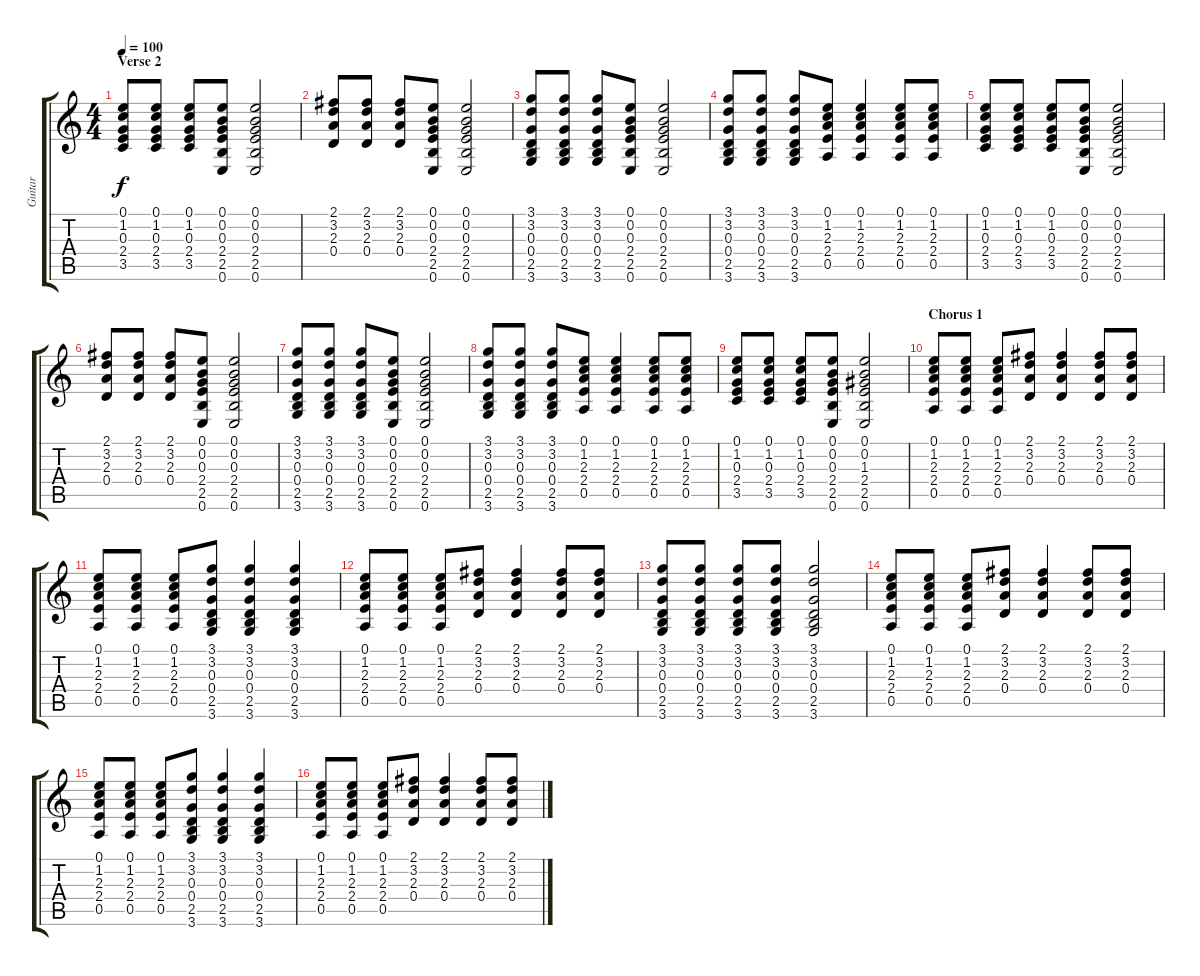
\track ("Guitar" "Guitar") {instrument acousticguitarnylon}
\staff {score tabs}
\tuning (E4 B3 G3 D3 A2 E2) {hide}
\ts (4 4)
\section ("" "Verse 2")
\tempo 100
\clef g2
\ks c
(0.1 1.2 0.3 2.4 3.5).8{dy f} (0.1 1.2 0.3 2.4 3.5).8 (0.1 1.2 0.3 2.4 3.5).8 (0.1 0.2 0.3 2.4 2.5 0.6).8 (0.1 0.2 0.3 2.4 2.5 0.6).2 |
(2.1 3.2 2.3 0.4).8 (2.1 3.2 2.3 0.4).8 (2.1 3.2 2.3 0.4).8 (0.1 0.2 0.3 2.4 2.5 0.6).8 (0.1 0.2 0.3 2.4 2.5 0.6).2 |
(3.1 3.2 0.3 0.4 2.5 3.6).8 (3.1 3.2 0.3 0.4 2.5 3.6).8 (3.1 3.2 0.3 0.4 2.5 3.6).8 (0.1 0.2 0.3 2.4 2.5 0.6).8 (0.1 0.2 0.3 2.4 2.5 0.6).2 |
(3.1 3.2 0.3 0.4 2.5 3.6).8 (3.1 3.2 0.3 0.4 2.5 3.6).8 (3.1 3.2 0.3 0.4 2.5 3.6).8 (0.1 1.2 2.3 2.4 0.5).8 (0.1 1.2 2.3 2.4 0.5).4 (0.1 1.2 2.3 2.4 0.5).8 (0.1 1.2 2.3 2.4 0.5).8 |
(0.1 1.2 0.3 2.4 3.5).8 (0.1 1.2 0.3 2.4 3.5).8 (0.1 1.2 0.3 2.4 3.5).8 (0.1 0.2 0.3 2.4 2.5 0.6).8 (0.1 0.2 0.3 2.4 2.5 0.6).2 |
(2.1 3.2 2.3 0.4).8 (2.1 3.2 2.3 0.4).8 (2.1 3.2 2.3 0.4).8 (0.1 0.2 0.3 2.4 2.5 0.6).8 (0.1 0.2 0.3 2.4 2.5 0.6).2 |
(3.1 3.2 0.3 0.4 2.5 3.6).8 (3.1 3.2 0.3 0.4 2.5 3.6).8 (3.1 3.2 0.3 0.4 2.5 3.6).8 (0.1 0.2 0.3 2.4 2.5 0.6).8 (0.1 0.2 0.3 2.4 2.5 0.6).2 |
(3.1 3.2 0.3 0.4 2.5 3.6).8 (3.1 3.2 0.3 0.4 2.5 3.6).8 (3.1 3.2 0.3 0.4 2.5 3.6).8 (0.1 1.2 2.3 2.4 0.5).8 (0.1 1.2 2.3 2.4 0.5).4 (0.1 1.2 2.3 2.4 0.5).8 (0.1 1.2 2.3 2.4 0.5).8 |
(0.1 1.2 0.3 2.4 3.5).8 (0.1 1.2 0.3 2.4 3.5).8 (0.1 1.2 0.3 2.4 3.5).8 (0.1 0.2 0.3 2.4 2.5 0.6).8 (0.1 0.2 1.3 2.4 2.5 0.6).2 |
\section ("" "Chorus 1")
(0.1 1.2 2.3 2.4 0.5).8 (0.1 1.2 2.3 2.4 0.5).8 (0.1 1.2 2.3 2.4 0.5).8 (2.1 3.2 2.3 0.4).8 (2.1 3.2 2.3 0.4).4 (2.1 3.2 2.3 0.4).8 (2.1 3.2 2.3 0.4).8 |
(0.1 1.2 2.3 2.4 0.5).8 (0.1 1.2 2.3 2.4 0.5).8 (0.1 1.2 2.3 2.4 0.5).8 (3.1 3.2 0.3 0.4 2.5 3.6).8 (3.1 3.2 0.3 0.4 2.5 3.6).4 (3.1 3.2 0.3 0.4 2.5 3.6).4 |
(0.1 1.2 2.3 2.4 0.5).8 (0.1 1.2 2.3 2.4 0.5).8 (0.1 1.2 2.3 2.4 0.5).8 (2.1 3.2 2.3 0.4).8 (2.1 3.2 2.3 0.4).4 (2.1 3.2 2.3 0.4).8 (2.1 3.2 2.3 0.4).8 |
(3.1 3.2 0.3 0.4 2.5 3.6).8 (3.1 3.2 0.3 0.4 2.5 3.6).8 (3.1 3.2 0.3 0.4 2.5 3.6).8 (3.1 3.2 0.3 0.4 2.5 3.6).8 (3.1 3.2 0.3 0.4 2.5 3.6).2 |
(0.1 1.2 2.3 2.4 0.5).8 (0.1 1.2 2.3 2.4 0.5).8 (0.1 1.2 2.3 2.4 0.5).8 (2.1 3.2 2.3 0.4).8 (2.1 3.2 2.3 0.4).4 (2.1 3.2 2.3 0.4).8 (2.1 3.2 2.3 0.4).8 |
(0.1 1.2 2.3 2.4 0.5).8 (0.1 1.2 2.3 2.4 0.5).8 (0.1 1.2 2.3 2.4 0.5).8 (3.1 3.2 0.3 0.4 2.5 3.6).8 (3.1 3.2 0.3 0.4 2.5 3.6).4 (3.1 3.2 0.3 0.4 2.5 3.6).4 |
(0.1 1.2 2.3 2.4 0.5).8 (0.1 1.2 2.3 2.4 0.5).8 (0.1 1.2 2.3 2.4 0.5).8 (2.1 3.2 2.3 0.4).8 (2.1 3.2 2.3 0.4).4 (2.1 3.2 2.3 0.4).8 (2.1 3.2 2.3 0.4).8
